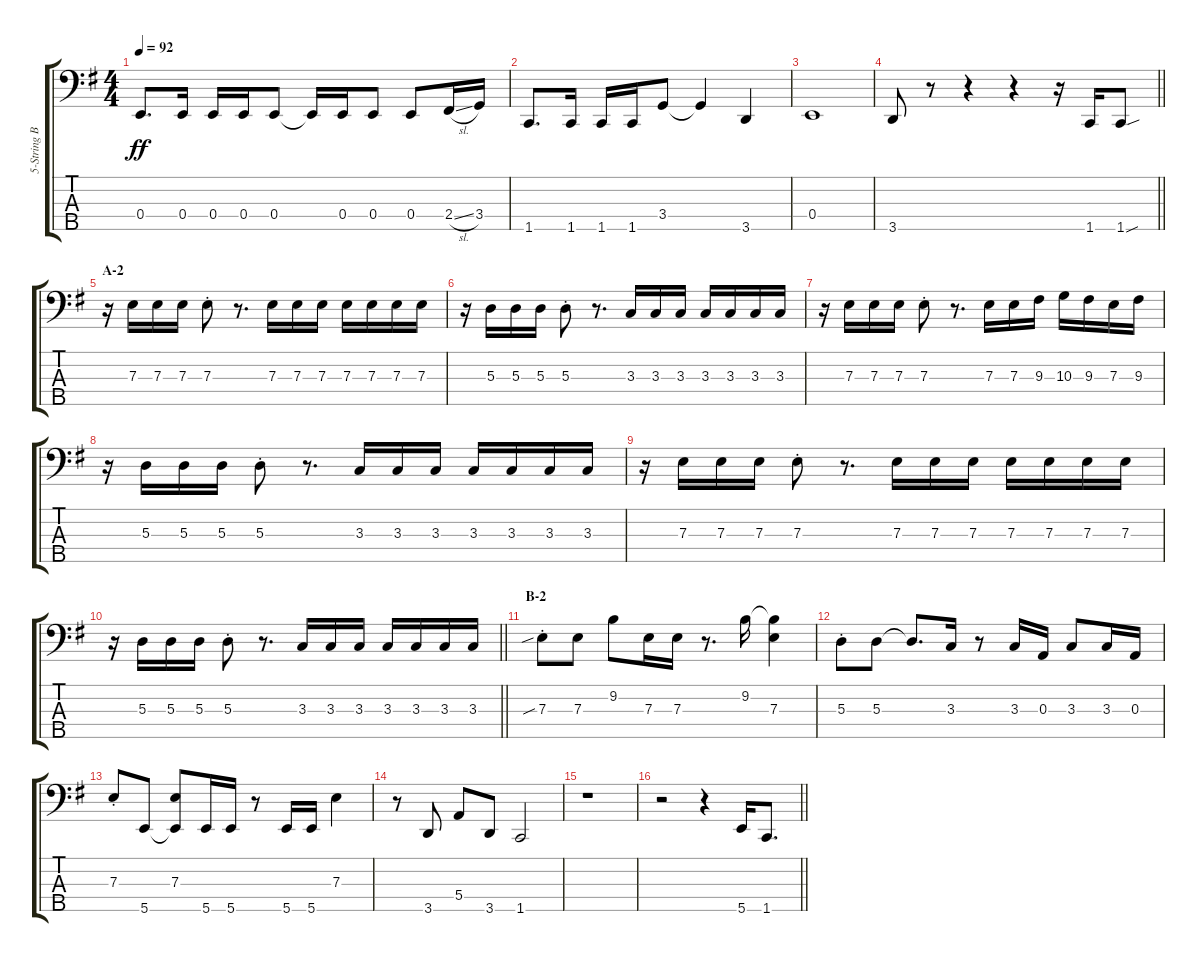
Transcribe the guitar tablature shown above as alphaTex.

\track ("5-String Bass" "5-String B") {instrument electricbassfinger}
\staff {score tabs}
\tuning (G2 D2 A1 E1 B0) {hide}
\ts (4 4)
\tempo 92
\clef f4
\ks eminor
0.4.8{d dy ff} 0.4.16 0.4.16 0.4.16 0.4.8 0.4{t}.16 0.4.16 0.4.8 0.4.8 2.4{sl}.16 3.4.16 |
1.5.8{d} 1.5.16 1.5.16 1.5.16 3.4.8 3.4{t}.4 3.5.4 |
0.4.1 |
\barLineRight lightlight
3.5.8 r.8 r.4 r.4 r.16 1.5.16 1.5{sou}.8 |
\section ("" "A-2")
r.16 7.3.16 7.3.16 7.3.16 7.3{st}.8 r.8{d} 7.3.16 7.3.16 7.3.16 7.3.16 7.3.16 7.3.16 7.3.16 |
r.16 5.3.16 5.3.16 5.3.16 5.3{st}.8 r.8{d} 3.3.16 3.3.16 3.3.16 3.3.16 3.3.16 3.3.16 3.3.16 |
r.16 7.3.16 7.3.16 7.3.16 7.3{st}.8 r.8{d} 7.3.16 7.3.16 9.3.16 10.3.16 9.3.16 7.3.16 9.3.16 |
r.16 5.3.16 5.3.16 5.3.16 5.3{st}.8 r.8{d} 3.3.16 3.3.16 3.3.16 3.3.16 3.3.16 3.3.16 3.3.16 |
r.16 7.3.16 7.3.16 7.3.16 7.3{st}.8 r.8{d} 7.3.16 7.3.16 7.3.16 7.3.16 7.3.16 7.3.16 7.3.16 |
\barLineRight lightlight
r.16 5.3.16 5.3.16 5.3.16 5.3{st}.8 r.8{d} 3.3.16 3.3.16 3.3.16 3.3.16 3.3.16 3.3.16 3.3.16 |
\section ("" "B-2")
7.3{sib st}.8 7.3.8 9.2.8 7.3.16 7.3.16 r.8{d} 9.2.16 (9.2{t} 7.3).4 |
5.3{st}.8 5.3.8 5.3{t}.8{d} 3.3.16 r.8 3.3.16 0.3.16 3.3.8 3.3.16 0.3.16 |
7.3{st}.8 5.5.8 (7.3 5.5{t}).8 5.5.16 5.5.16 r.8 5.5.16 5.5.16 7.3.4 |
r.8 3.5.8 5.4.8 3.5.8 1.5.2 |
r.1 |
\barLineRight lightlight
r.2 r.4 5.5.16 1.5.8{d}
